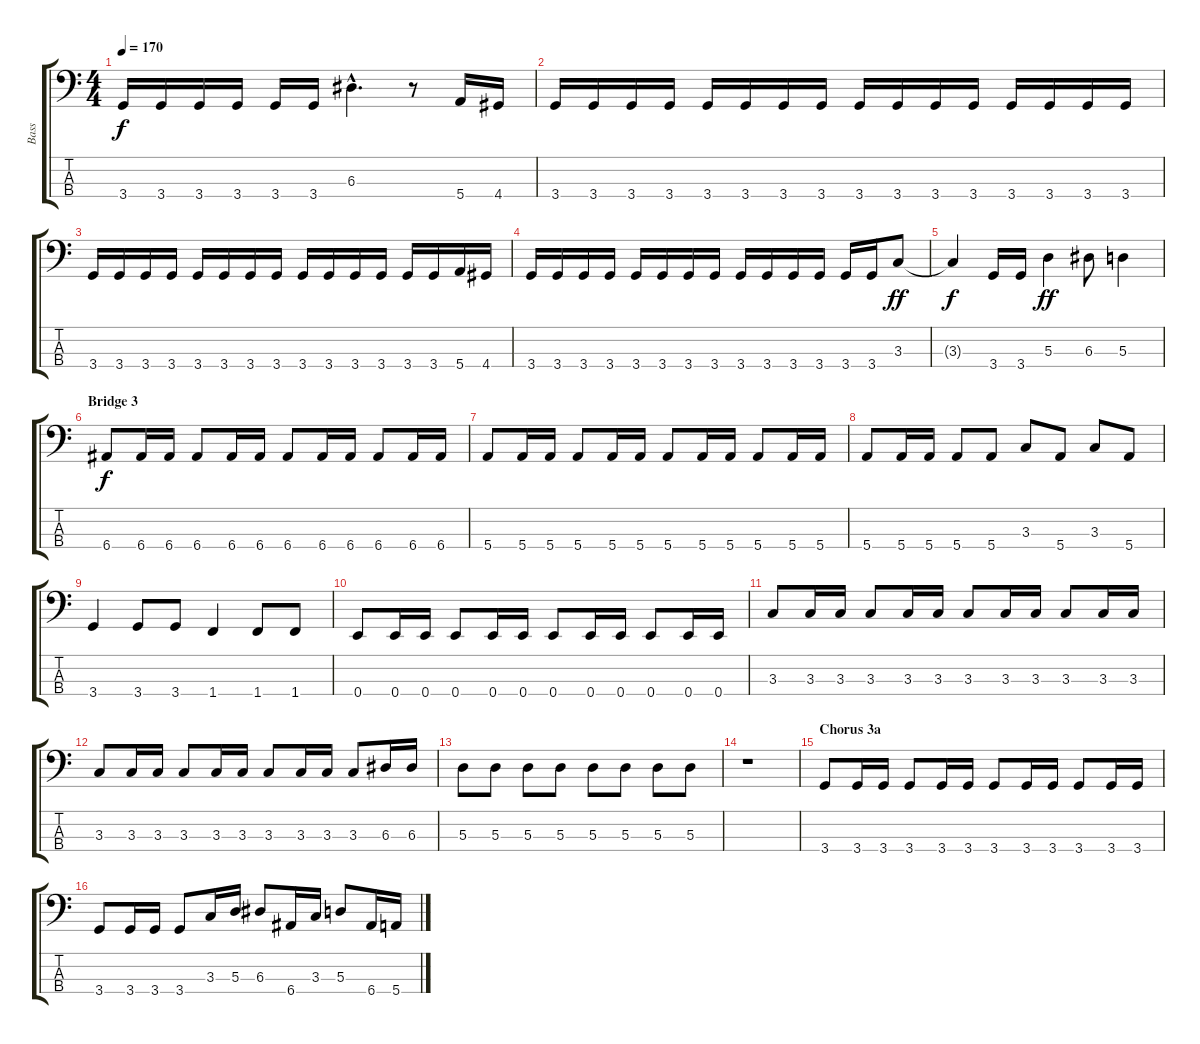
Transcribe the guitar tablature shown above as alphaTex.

\track ("Bass" "Bass") {instrument electricbassfinger}
\staff {score tabs}
\tuning (G2 D2 A1 E1) {hide}
\ts (4 4)
\tempo 170
\clef f4
\ks c
3.4.16{dy f} 3.4.16 3.4.16 3.4.16 3.4.16 3.4.16 6.3{hac}.4{d} r.8 5.4.16 4.4.16 |
3.4.16 3.4.16 3.4.16 3.4.16 3.4.16 3.4.16 3.4.16 3.4.16 3.4.16 3.4.16 3.4.16 3.4.16 3.4.16 3.4.16 3.4.16 3.4.16 |
3.4.16 3.4.16 3.4.16 3.4.16 3.4.16 3.4.16 3.4.16 3.4.16 3.4.16 3.4.16 3.4.16 3.4.16 3.4.16 3.4.16 5.4.16 4.4.16 |
3.4.16 3.4.16 3.4.16 3.4.16 3.4.16 3.4.16 3.4.16 3.4.16 3.4.16 3.4.16 3.4.16 3.4.16 3.4.16 3.4.16 3.3.8{dy ff} |
3.3{t}.4{dy f} 3.4.16 3.4.16 5.3.4{dy ff} 6.3.8 5.3.4 |
\section ("" "Bridge 3")
6.4.8{dy f} 6.4.16 6.4.16 6.4.8 6.4.16 6.4.16 6.4.8 6.4.16 6.4.16 6.4.8 6.4.16 6.4.16 |
5.4.8 5.4.16 5.4.16 5.4.8 5.4.16 5.4.16 5.4.8 5.4.16 5.4.16 5.4.8 5.4.16 5.4.16 |
5.4.8 5.4.16 5.4.16 5.4.8 5.4.8 3.3.8 5.4.8 3.3.8 5.4.8 |
3.4.4 3.4.8 3.4.8 1.4.4 1.4.8 1.4.8 |
0.4.8 0.4.16 0.4.16 0.4.8 0.4.16 0.4.16 0.4.8 0.4.16 0.4.16 0.4.8 0.4.16 0.4.16 |
3.3.8 3.3.16 3.3.16 3.3.8 3.3.16 3.3.16 3.3.8 3.3.16 3.3.16 3.3.8 3.3.16 3.3.16 |
3.3.8 3.3.16 3.3.16 3.3.8 3.3.16 3.3.16 3.3.8 3.3.16 3.3.16 3.3.8 6.3.16 6.3.16 |
5.3.8 5.3.8 5.3.8 5.3.8 5.3.8 5.3.8 5.3.8 5.3.8 |
r.1 |
\section ("" "Chorus 3a")
3.4.8 3.4.16 3.4.16 3.4.8 3.4.16 3.4.16 3.4.8 3.4.16 3.4.16 3.4.8 3.4.16 3.4.16 |
3.4.8 3.4.16 3.4.16 3.4.8 3.3.16 5.3.16 6.3.8 6.4.16 3.3.16 5.3.8 6.4.16 5.4.16
